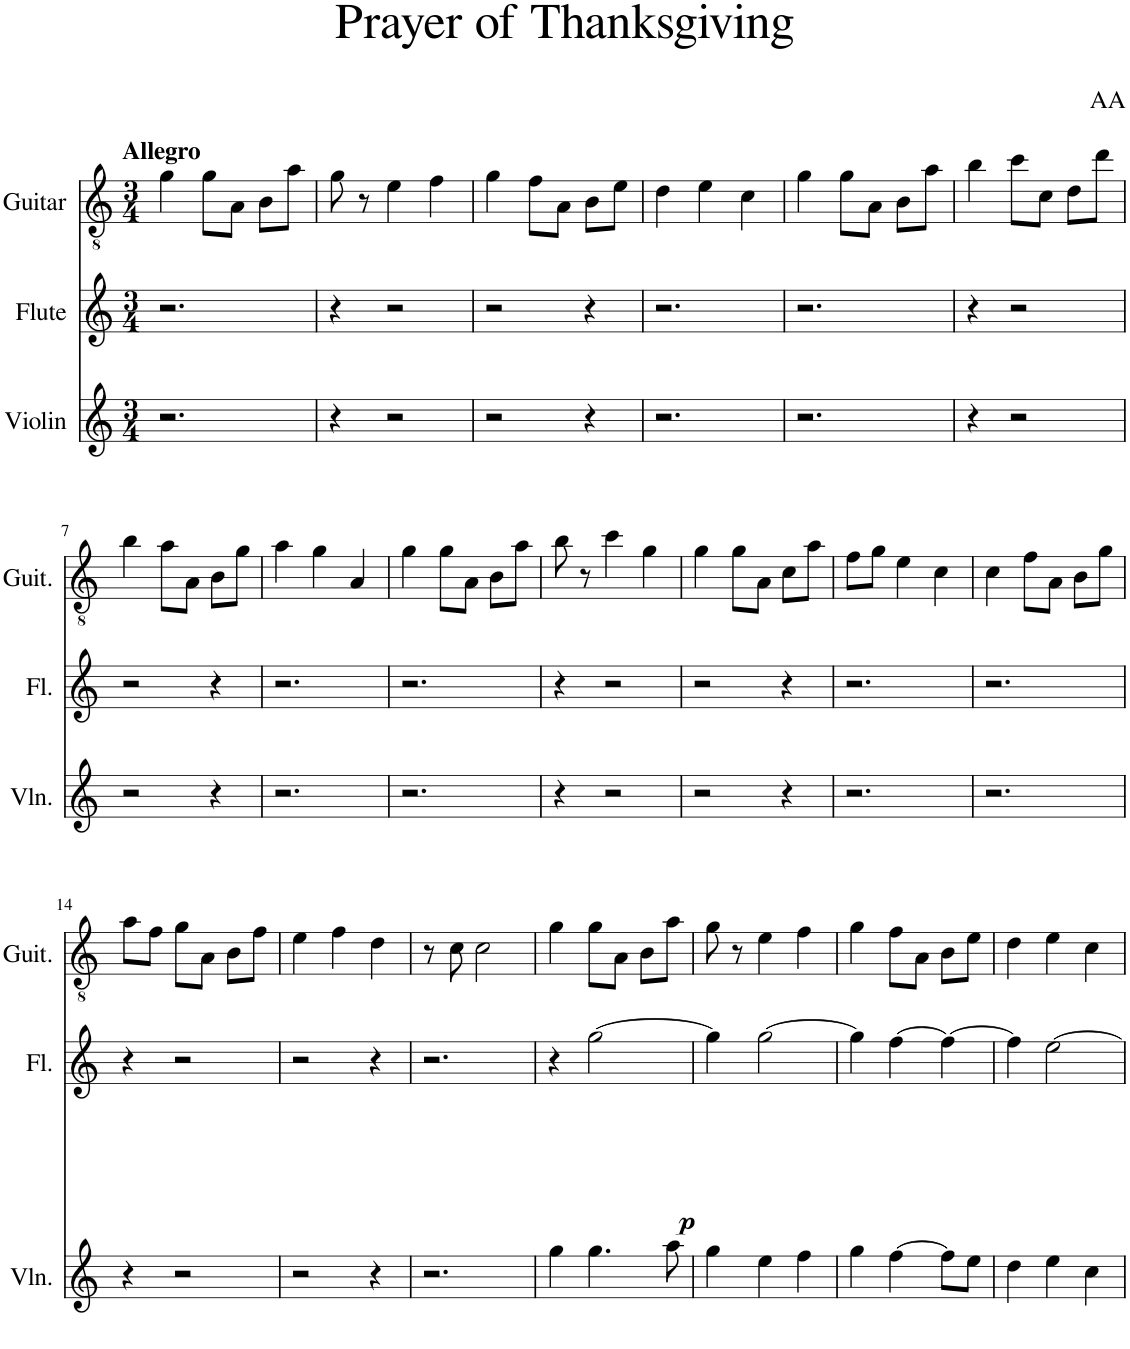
**kern	**dynam	**kern	**dynam	**kern
*part3	*part3	*part2	*part2	*part1
*staff3	*staff3	*staff2	*staff2	*staff1
*I"Violin	*	*I"Flute	*	*I"Guitar
*I'Vln.	*	*I'Fl.	*	*I'Guit.
*clefG2	*	*clefG2	*	*clefGv2
*k[]	*	*k[]	*	*k[]
*M3/4	*	*M3/4	*	*M3/4
=1	=1	=1	=1	=1
!	!	!	!	!LO:TX:a:B:t=Allegro
2.r	.	2.r	.	4g\
.	.	.	.	8g\L
.	.	.	.	8A\J
.	.	.	.	8B\L
.	.	.	.	8a\J
=2	=2	=2	=2	=2
4r	.	4r	.	8g\
.	.	.	.	8r
2r	.	2r	.	4e\
.	.	.	.	4f\
=3	=3	=3	=3	=3
2r	.	2r	.	4g\
.	.	.	.	8f\L
.	.	.	.	8A\J
4r	.	4r	.	8B\L
.	.	.	.	8e\J
=4	=4	=4	=4	=4
2.r	.	2.r	.	4d\
.	.	.	.	4e\
.	.	.	.	4c\
=5	=5	=5	=5	=5
2.r	.	2.r	.	4g\
.	.	.	.	8g\L
.	.	.	.	8A\J
.	.	.	.	8B\L
.	.	.	.	8a\J
=6	=6	=6	=6	=6
4r	.	4r	.	4b\
2r	.	2r	.	8cc\L
.	.	.	.	8c\J
.	.	.	.	8d\L
.	.	.	.	8dd\J
!!LO:LB:g=z
=7	=7	=7	=7	=7
2r	.	2r	.	4b\
.	.	.	.	8a\L
.	.	.	.	8A\J
4r	.	4r	.	8B\L
.	.	.	.	8g\J
=8	=8	=8	=8	=8
2.r	.	2.r	.	4a\
.	.	.	.	4g\
.	.	.	.	4A/
=9	=9	=9	=9	=9
2.r	.	2.r	.	4g\
.	.	.	.	8g\L
.	.	.	.	8A\J
.	.	.	.	8B\L
.	.	.	.	8a\J
=10	=10	=10	=10	=10
4r	.	4r	.	8b\
.	.	.	.	8r
2r	.	2r	.	4cc\
.	.	.	.	4g\
=11	=11	=11	=11	=11
2r	.	2r	.	4g\
.	.	.	.	8g\L
.	.	.	.	8A\J
4r	.	4r	.	8c\L
.	.	.	.	8a\J
=12	=12	=12	=12	=12
2.r	.	2.r	.	8f\L
.	.	.	.	8g\J
.	.	.	.	4e\
.	.	.	.	4c\
=13	=13	=13	=13	=13
2.r	.	2.r	.	4c\
.	.	.	.	8f\L
.	.	.	.	8A\J
.	.	.	.	8B\L
.	.	.	.	8g\J
!!LO:LB:g=z
=14	=14	=14	=14	=14
4r	.	4r	.	8a\L
.	.	.	.	8f\J
2r	.	2r	.	8g\L
.	.	.	.	8A\J
.	.	.	.	8B\L
.	.	.	.	8f\J
=15	=15	=15	=15	=15
2r	.	2r	.	4e\
.	.	.	.	4f\
4r	.	4r	.	4d\
=16	=16	=16	=16	=16
2.r	.	2.r	.	8r
.	.	.	.	8c\
.	.	.	.	2c\
=17	=17	=17	=17	=17
!	!LO:DY:b	!	!	!
4gg\	p	4r	.	4g\
!	!	!	!LO:DY:b	!
4.gg\	.	[2gg\	p	8g\L
.	.	.	.	8A\J
.	.	.	.	8B\L
8aa\	.	.	.	8a\J
=18	=18	=18	=18	=18
4gg\	.	4gg\]	.	8g\
.	.	.	.	8r
4ee\	.	[2gg\	.	4e\
4ff\	.	.	.	4f\
=19	=19	=19	=19	=19
4gg\	.	4gg\]	.	4g\
[4ff\	.	[4ff\	.	8f\L
.	.	.	.	8A\J
8ff\L]	.	4ff\_	.	8B\L
8ee\J	.	.	.	8e\J
=20	=20	=20	=20	=20
4dd\	.	4ff\]	.	4d\
4ee\	.	[2ee\	.	4e\
4cc\	.	.	.	4c\
=	=	=	=	=
*-	*-	*-	*-	*-
